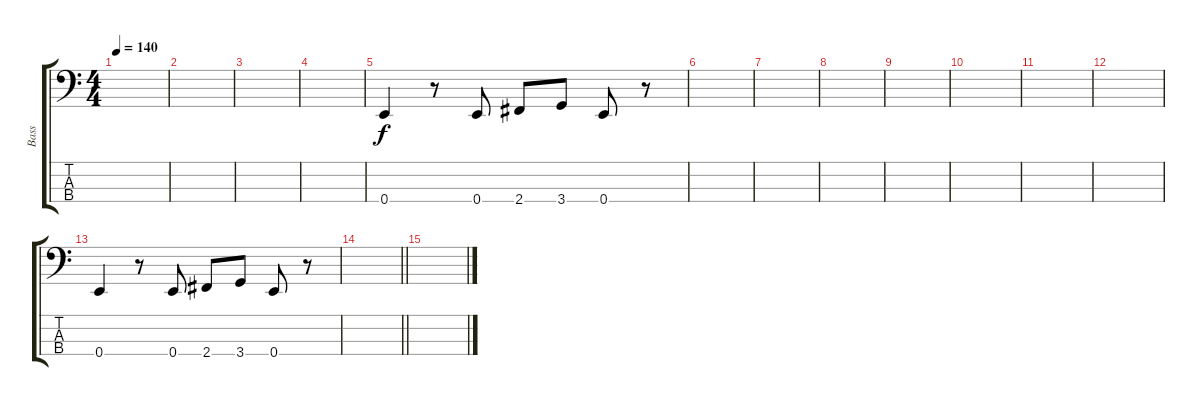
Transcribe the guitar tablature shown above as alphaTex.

\track ("Bass" "Bass") {instrument electricbassfinger}
\staff {score tabs}
\tuning (G2 D2 A1 E1) {hide}
\ts (4 4)
\tempo 140
\clef f4
\ks c
|
|
|
|
0.4.4 r.8 0.4.8 2.4.8 3.4.8 0.4.8 r.8 |
|
|
|
|
|
|
|
0.4.4 r.8 0.4.8 2.4.8 3.4.8 0.4.8 r.8 |
\barLineRight lightlight
|
\section ("" "")
